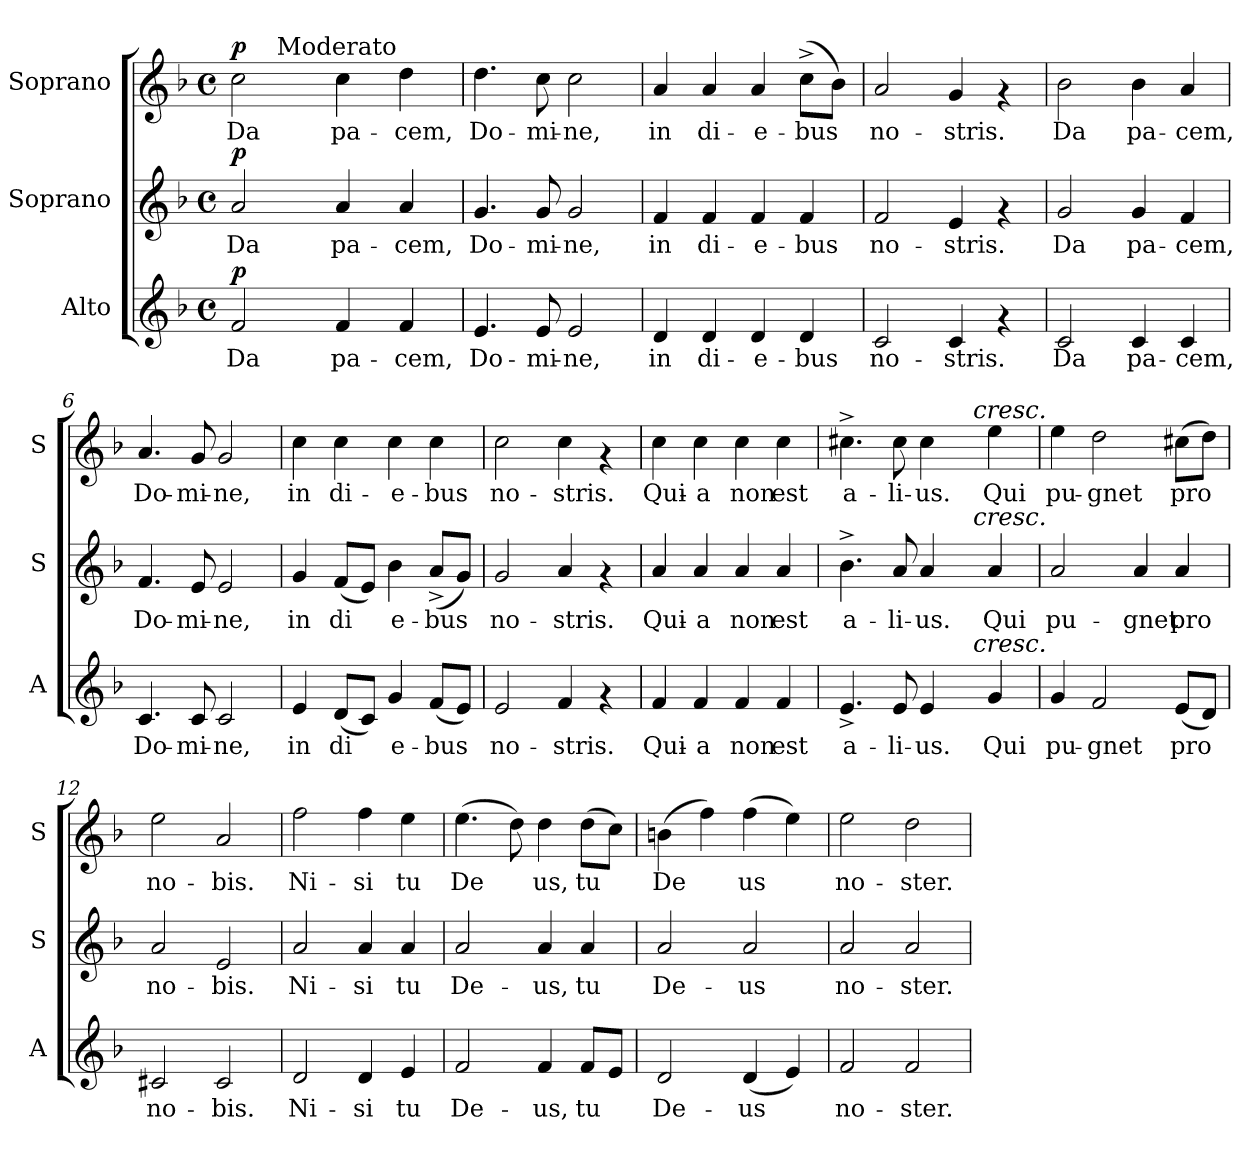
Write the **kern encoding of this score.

**kern	**text	**dynam	**kern	**text	**dynam	**kern	**text	**dynam
*part3	*part3	*part3	*part2	*part2	*part2	*part1	*part1	*part1
*staff3	*staff3	*staff3	*staff2	*staff2	*staff2	*staff1	*staff1	*staff1
*I"Alto	*	*	*I"Soprano	*	*	*I"Soprano	*	*
*I'A	*	*	*I'S	*	*	*I'S	*	*
!!LO:PB:g=z
*stria5	*	*	*stria5	*	*	*stria5	*	*
*clefG2	*	*	*clefG2	*	*	*clefG2	*	*
*k[b-]	*	*	*k[b-]	*	*	*k[b-]	*	*
*F:	*	*	*F:	*	*	*F:	*	*
*M4/4	*	*	*M4/4	*	*	*M4/4	*	*
*met(c)	*	*	*met(c)	*	*	*met(c)	*	*
=1	=1	=1	=1	=1	=1	=1	=1	=1
!	!LO:LY:b:cj	!LO:DY:a	!	!LO:LY:b:cj	!LO:DY:a	!	!LO:LY:b:cj	!LO:DY:a
*	*	*	*	*	*	*^	*	*
2f/	Da	p	2a/	Da	p	2cc\	8ryy	Da	p
.	.	.	.	.	.	.	32ryy	.	.
!	!	!	!	!	!	!	!LO:TX:a:t=Moderato	!	!
.	.	.	.	.	.	.	2ryy	.	.
!	!LO:LY:b:cj	!	!	!LO:LY:b:cj	!	!	!	!LO:LY:b:cj	!
4f/	pa-	.	4a/	pa-	.	4cc\	.	pa-	.
.	.	.	.	.	.	.	4ryy	.	.
!	!LO:LY:b:cj	!	!	!LO:LY:b:cj	!	!	!	!LO:LY:b:cj	!
4f/	-cem,	.	4a/	-cem,	.	4dd\	.	-cem,	.
.	.	.	.	.	.	.	16.ryy	.	.
=2	=2	=2	=2	=2	=2	=2	=2	=2	=2
!	!LO:LY:b:cj	!	!	!LO:LY:b:cj	!	!	!	!LO:LY:b:cj	!
*	*	*	*	*	*	*v	*v	*	*
4.e/	Do-	.	4.g/	Do-	.	4.dd\	Do-	.
!	!LO:LY:b:cj	!	!	!LO:LY:b:cj	!	!	!LO:LY:b:cj	!
8e/	-mi-	.	8g/	-mi-	.	8cc\	-mi-	.
!	!LO:LY:b:cj	!	!	!LO:LY:b:cj	!	!	!LO:LY:b:cj	!
2e/	-ne,	.	2g/	-ne,	.	2cc\	-ne,	.
=3	=3	=3	=3	=3	=3	=3	=3	=3
!	!LO:LY:b:cj	!	!	!LO:LY:b:cj	!	!	!LO:LY:b:cj	!
4d/	in	.	4f/	in	.	4a/	in	.
!	!LO:LY:b:cj	!	!	!LO:LY:b:cj	!	!	!LO:LY:b:cj	!
4d/	di-	.	4f/	di-	.	4a/	di-	.
!	!LO:LY:b:cj	!	!	!LO:LY:b:cj	!	!	!LO:LY:b:cj	!
4d/	-e-	.	4f/	-e-	.	4a/	-e-	.
!	!LO:LY:b:cj	!	!	!LO:LY:b:cj	!	!	!LO:LY:b:cj	!
4d/	-bus	.	4f/	-bus	.	(>8cc^<\L	-bus	.
!	!	!	!	!	!	!	!LO:LY:b:cj	!
.	.	.	.	.	.	8b-\J)	.	.
=4	=4	=4	=4	=4	=4	=4	=4	=4
!	!LO:LY:b:cj	!	!	!LO:LY:b:cj	!	!	!LO:LY:b:cj	!
2c/	no-	.	2f/	no-	.	2a/	no-	.
!	!LO:LY:b:cj	!	!	!LO:LY:b:cj	!	!	!LO:LY:b:cj	!
4c/	-stris.	.	4e/	-stris.	.	4g/	-stris.	.
4rf	.	.	4rf	.	.	4rf	.	.
!!LO:LB:g=z
=5	=5	=5	=5	=5	=5	=5	=5	=5
!	!LO:LY:b:cj	!	!	!LO:LY:b:cj	!	!	!LO:LY:b:cj	!
2c/	Da	.	2g/	Da	.	2b-\	Da	.
!	!LO:LY:b:cj	!	!	!LO:LY:b:cj	!	!	!LO:LY:b:cj	!
4c/	pa-	.	4g/	pa-	.	4b-\	pa-	.
!	!LO:LY:b:cj	!	!	!LO:LY:b:cj	!	!	!LO:LY:b:cj	!
4c/	-cem,	.	4f/	-cem,	.	4a/	-cem,	.
=6	=6	=6	=6	=6	=6	=6	=6	=6
!	!LO:LY:b:cj	!	!	!LO:LY:b:cj	!	!	!LO:LY:b:cj	!
4.c/	Do-	.	4.f/	Do-	.	4.a/	Do-	.
!	!LO:LY:b:cj	!	!	!LO:LY:b:cj	!	!	!LO:LY:b:cj	!
8c/	-mi-	.	8e/	-mi-	.	8g/	-mi-	.
!	!LO:LY:b:cj	!	!	!LO:LY:b:cj	!	!	!LO:LY:b:cj	!
2c/	-ne,	.	2e/	-ne,	.	2g/	-ne,	.
=7	=7	=7	=7	=7	=7	=7	=7	=7
!	!LO:LY:b:cj	!	!	!LO:LY:b:cj	!	!	!LO:LY:b:cj	!
4e/	in	.	4g/	in	.	4cc\	in	.
!	!LO:LY:b:cj	!	!	!LO:LY:b:cj	!	!	!LO:LY:b:cj	!
(<8d/L	di-	.	(<8f/L	di-	.	4cc\	di-	.
!	!LO:LY:b:cj	!	!	!LO:LY:b:cj	!	!	!	!
8c/J)	--	.	8e/J)	--	.	.	.	.
!	!LO:LY:b:cj	!	!	!LO:LY:b:cj	!	!	!LO:LY:b:cj	!
4g/	-e-	.	4b-\	-e-	.	4cc\	-e-	.
!	!LO:LY:b:cj	!	!	!LO:LY:b:cj	!	!	!LO:LY:b:cj	!
(<8f/L	-bus	.	(<8a^>/L	-bus	.	4cc\	-bus	.
!	!LO:LY:b:cj	!	!	!LO:LY:b:cj	!	!	!	!
8e/J)	.	.	8g/J)	.	.	.	.	.
=8	=8	=8	=8	=8	=8	=8	=8	=8
!	!LO:LY:b:cj	!	!	!LO:LY:b:cj	!	!	!LO:LY:b:cj	!
2e/	no-	.	2g/	no-	.	2cc\	no-	.
!	!LO:LY:b:cj	!	!	!LO:LY:b:cj	!	!	!LO:LY:b:cj	!
4f/	-stris.	.	4a/	-stris.	.	4cc\	-stris.	.
4rf	.	.	4rf	.	.	4rf	.	.
=9	=9	=9	=9	=9	=9	=9	=9	=9
!	!LO:LY:b:cj	!	!	!LO:LY:b:cj	!	!	!LO:LY:b:cj	!
4f/	Qui-	.	4a/	Qui-	.	4cc\	Qui-	.
!	!LO:LY:b:cj	!	!	!LO:LY:b:cj	!	!	!LO:LY:b:cj	!
4f/	-a	.	4a/	-a	.	4cc\	-a	.
!	!LO:LY:b:cj	!	!	!LO:LY:b:cj	!	!	!LO:LY:b:cj	!
4f/	non	.	4a/	non	.	4cc\	non	.
!	!LO:LY:b:cj	!	!	!LO:LY:b:cj	!	!	!LO:LY:b:cj	!
4f/	est	.	4a/	est	.	4cc\	est	.
!!LO:PB:g=z
=10	=10	=10	=10	=10	=10	=10	=10	=10
!	!LO:LY:b:cj	!	!	!LO:LY:b:cj	!	!	!LO:LY:b:cj	!
*^	*	*	*^	*	*	*^	*	*
4.e^</	2ryy	a-	.	4.b-^>\	2ryy	a-	.	4.cc#X^>\	2ryy	a-	.
!	!	!LO:LY:b:cj	!	!	!	!LO:LY:b:cj	!	!	!	!LO:LY:b:cj	!
8e/	.	-li-	.	8a/	.	-li-	.	8cc#\	.	-li-	.
!	!	!LO:LY:b:cj	!	!	!	!LO:LY:b:cj	!	!	!	!LO:LY:b:cj	!
4e/	8ryy	-us.	.	4a/	8ryy	-us.	.	4cc#\	8ryy	-us.	.
.	16ryy	.	.	.	16ryy	.	.	.	16ryy	.	.
.	64ryy	.	.	.	64ryy	.	.	.	64ryy	.	.
!	!	!	!	!	!	!	!	!	!LO:TX:a:i:t=cresc.	!	!
!	!	!	!	!	!LO:TX:a:i:t=cresc.	!	!	!	!	!	!
!	!LO:TX:a:i:t=cresc.	!	!	!	!	!	!	!	!	!	!
.	4ryy	.	.	.	4ryy	.	.	.	4ryy	.	.
!	!	!LO:LY:b:cj	!	!	!	!LO:LY:b:cj	!	!	!	!LO:LY:b:cj	!
4g/	.	Qui	.	4a/	.	Qui	.	4ee\	.	Qui	.
.	32.ryy	.	.	.	32.ryy	.	.	.	32.ryy	.	.
=11	=11	=11	=11	=11	=11	=11	=11	=11	=11	=11	=11
!	!	!LO:LY:b:cj	!	!	!	!LO:LY:b:cj	!	!	!	!LO:LY:b:cj	!
*v	*v	*	*	*	*	*	*	*v	*v	*	*
*	*	*	*v	*v	*	*	*	*	*
4g/	pu-	.	2a/	pu-	.	4ee\	pu-	.
!	!LO:LY:b:cj	!	!	!	!	!	!LO:LY:b:cj	!
2f/	-gnet	.	.	.	.	2dd\	-gnet	.
!	!	!	!	!LO:LY:b:cj	!	!	!	!
.	.	.	4a/	-gnet	.	.	.	.
!	!LO:LY:b:cj	!	!	!LO:LY:b:cj	!	!	!LO:LY:b:cj	!
(<8e/L	pro	.	4a/	pro	.	(>8cc#X\L	pro	.
!	!LO:LY:b:cj	!	!	!	!	!	!LO:LY:b:cj	!
8d/J)	.	.	.	.	.	8dd\J)	.	.
=12	=12	=12	=12	=12	=12	=12	=12	=12
!	!LO:LY:b:cj	!	!	!LO:LY:b:cj	!	!	!LO:LY:b:cj	!
2c#X/	no-	.	2a/	no-	.	2ee\	no-	.
!	!LO:LY:b:cj	!	!	!LO:LY:b:cj	!	!	!LO:LY:b:cj	!
2c#/	-bis.	.	2e/	-bis.	.	2a/	-bis.	.
=13	=13	=13	=13	=13	=13	=13	=13	=13
!	!LO:LY:b:cj	!	!	!LO:LY:b:cj	!	!	!LO:LY:b:cj	!
2d/	Ni-	.	2a/	Ni-	.	2ff\	Ni-	.
!	!LO:LY:b:cj	!	!	!LO:LY:b:cj	!	!	!LO:LY:b:cj	!
4d/	-si	.	4a/	-si	.	4ff\	-si	.
!	!LO:LY:b:cj	!	!	!LO:LY:b:cj	!	!	!LO:LY:b:cj	!
4e/	tu	.	4a/	tu	.	4ee\	tu	.
=14	=14	=14	=14	=14	=14	=14	=14	=14
!	!LO:LY:b:cj	!	!	!LO:LY:b:cj	!	!	!LO:LY:b:cj	!
2f/	De-	.	2a/	De-	.	(>4.ee\	De-	.
!	!	!	!	!	!	!	!LO:LY:b:cj	!
.	.	.	.	.	.	8dd\)	--	.
!	!LO:LY:b:cj	!	!	!LO:LY:b:cj	!	!	!LO:LY:b:cj	!
4f/	-us,	.	4a/	-us,	.	4dd\	-us,	.
!	!LO:LY:b:cj	!	!	!LO:LY:b:cj	!	!	!LO:LY:b:cj	!
8f/L	tu	.	4a/	tu	.	(>8dd\L	tu	.
!	!LO:LY:b:cj	!	!	!	!	!	!LO:LY:b:cj	!
8e/J	.	.	.	.	.	8cc\J)	.	.
!!LO:PB:g=z
=15	=15	=15	=15	=15	=15	=15	=15	=15
!	!LO:LY:b:cj	!	!	!LO:LY:b:cj	!	!	!LO:LY:b:cj	!
2d/	De-	.	2a/	De-	.	(>4bn\	De-	.
!	!	!	!	!	!	!	!LO:LY:b:cj	!
.	.	.	.	.	.	4ff\)	--	.
!	!LO:LY:b:cj	!	!	!LO:LY:b:cj	!	!	!LO:LY:b:cj	!
(<4d/	-us	.	2a/	-us	.	(>4ff\	-us	.
!	!LO:LY:b:cj	!	!	!	!	!	!LO:LY:b:cj	!
4e/)	.	.	.	.	.	4ee\)	.	.
=16	=16	=16	=16	=16	=16	=16	=16	=16
!	!LO:LY:b:cj	!	!	!LO:LY:b:cj	!	!	!LO:LY:b:cj	!
2f/	no-	.	2a/	no-	.	2ee\	no-	.
!	!LO:LY:b:cj	!	!	!LO:LY:b:cj	!	!	!LO:LY:b:cj	!
2f/	-ster.	.	2a/	-ster.	.	2dd\	-ster.	.
=	=	=	=	=	=	=	=	=
*-	*-	*-	*-	*-	*-	*-	*-	*-
